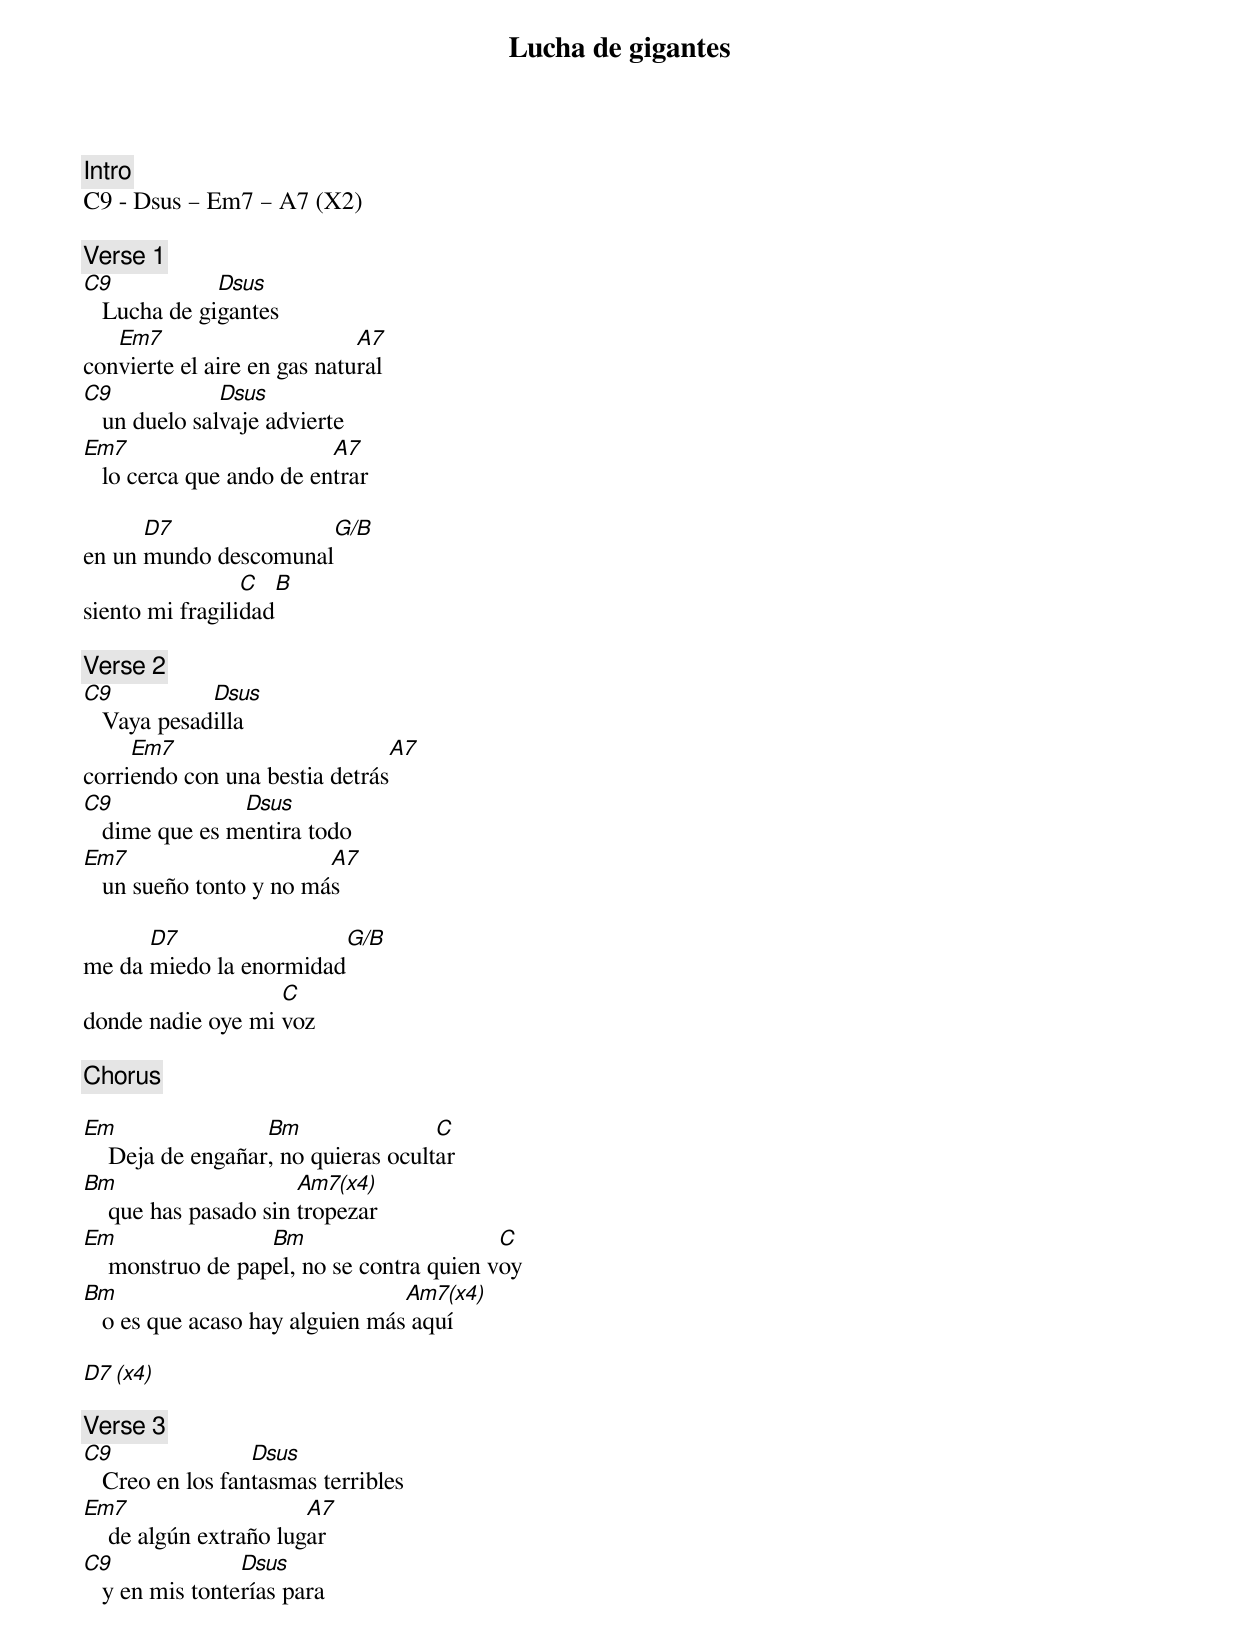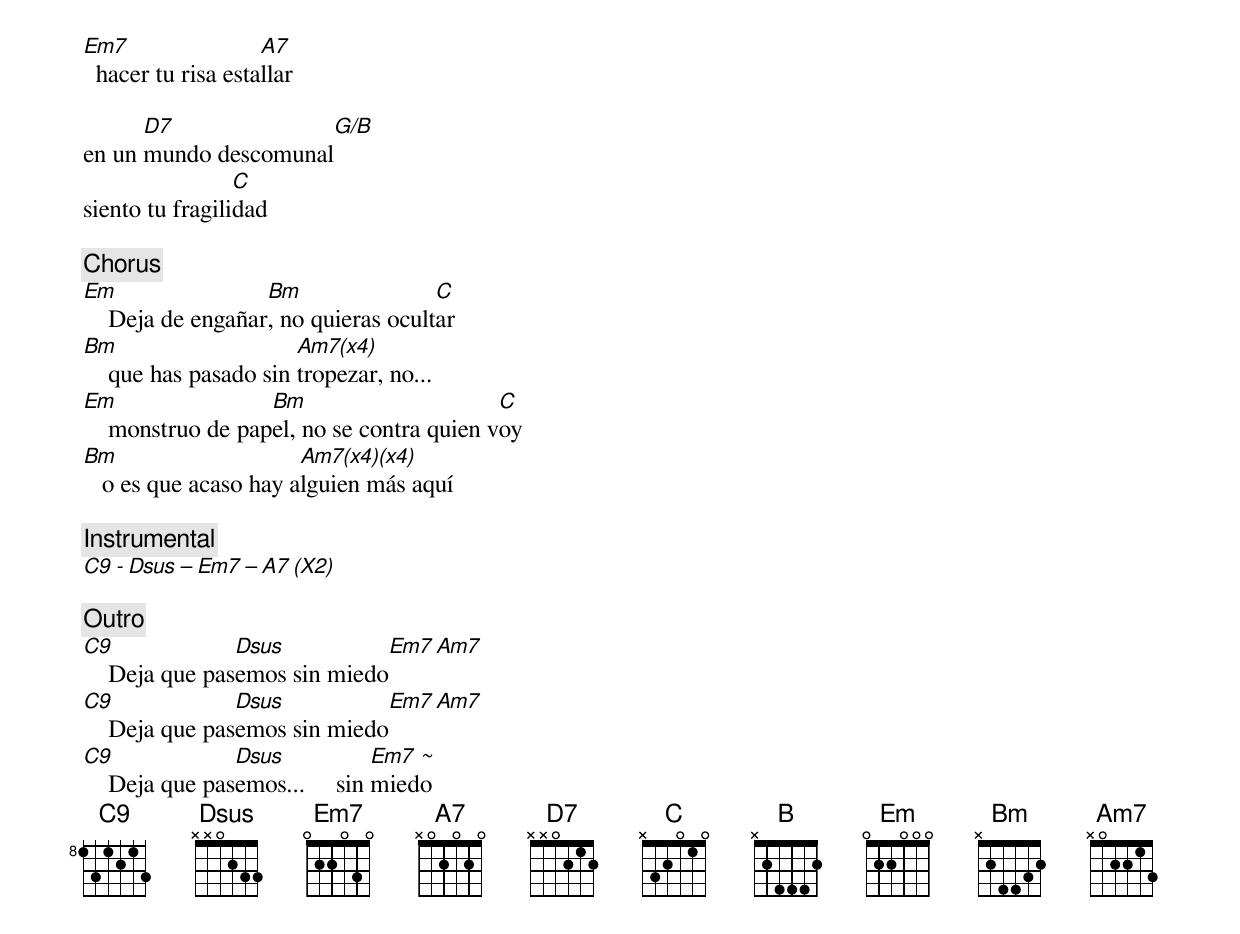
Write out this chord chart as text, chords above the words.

Lucha de gigantes


[Intro]
C9 - Dsus – Em7 – A7 (X2)

[Verse 1]
C9            Dsus
   Lucha de gigantes
   Em7                       A7
convierte el aire en gas natural
C9             Dsus
   un duelo salvaje advierte
Em7                       A7
   lo cerca que ando de entrar

      D7               G/B
en un mundo descomunal
                 C      B
siento mi fragilidad

[Verse 2]
C9           Dsus
   Vaya pesadilla
     Em7                        A7
corriendo con una bestia detrás
C9              Dsus
   dime que es mentira todo
Em7                      A7
   un sueño tonto y no más

      D7                 G/B
me da miedo la enormidad
                   C
donde nadie oye mi voz

[Chorus]

Em                 Bm                C
    Deja de engañar, no quieras ocultar
Bm                     Am7(x4)
    que has pasado sin tropezar
Em                 Bm                      C
    monstruo de papel, no se contra quien voy
Bm                               Am7(x4)
   o es que acaso hay alguien más aquí

D7 (x4)

[Verse 3]
C9                Dsus
   Creo en los fantasmas terribles
Em7                     A7
    de algún extraño lugar
C9               Dsus
   y en mis tonterías para
Em7                 A7
  hacer tu risa estallar

      D7               G/B
en un mundo descomunal
                 C
siento tu fragilidad

[Chorus]
Em                 Bm                C
    Deja de engañar, no quieras ocultar
Bm                     Am7(x4)
    que has pasado sin tropezar, no...
Em                 Bm                      C
    monstruo de papel, no se contra quien voy
Bm                     Am7(x4)(x4)
   o es que acaso hay alguien más aquí

[Instrumental]
C9 - Dsus – Em7 – A7 (X2)

[Outro]
C9              Dsus            Em7   Am7
    Deja que pasemos sin miedo
C9              Dsus            Em7   Am7
    Deja que pasemos sin miedo
C9              Dsus            Em7 ~
    Deja que pasemos...     sin miedo
